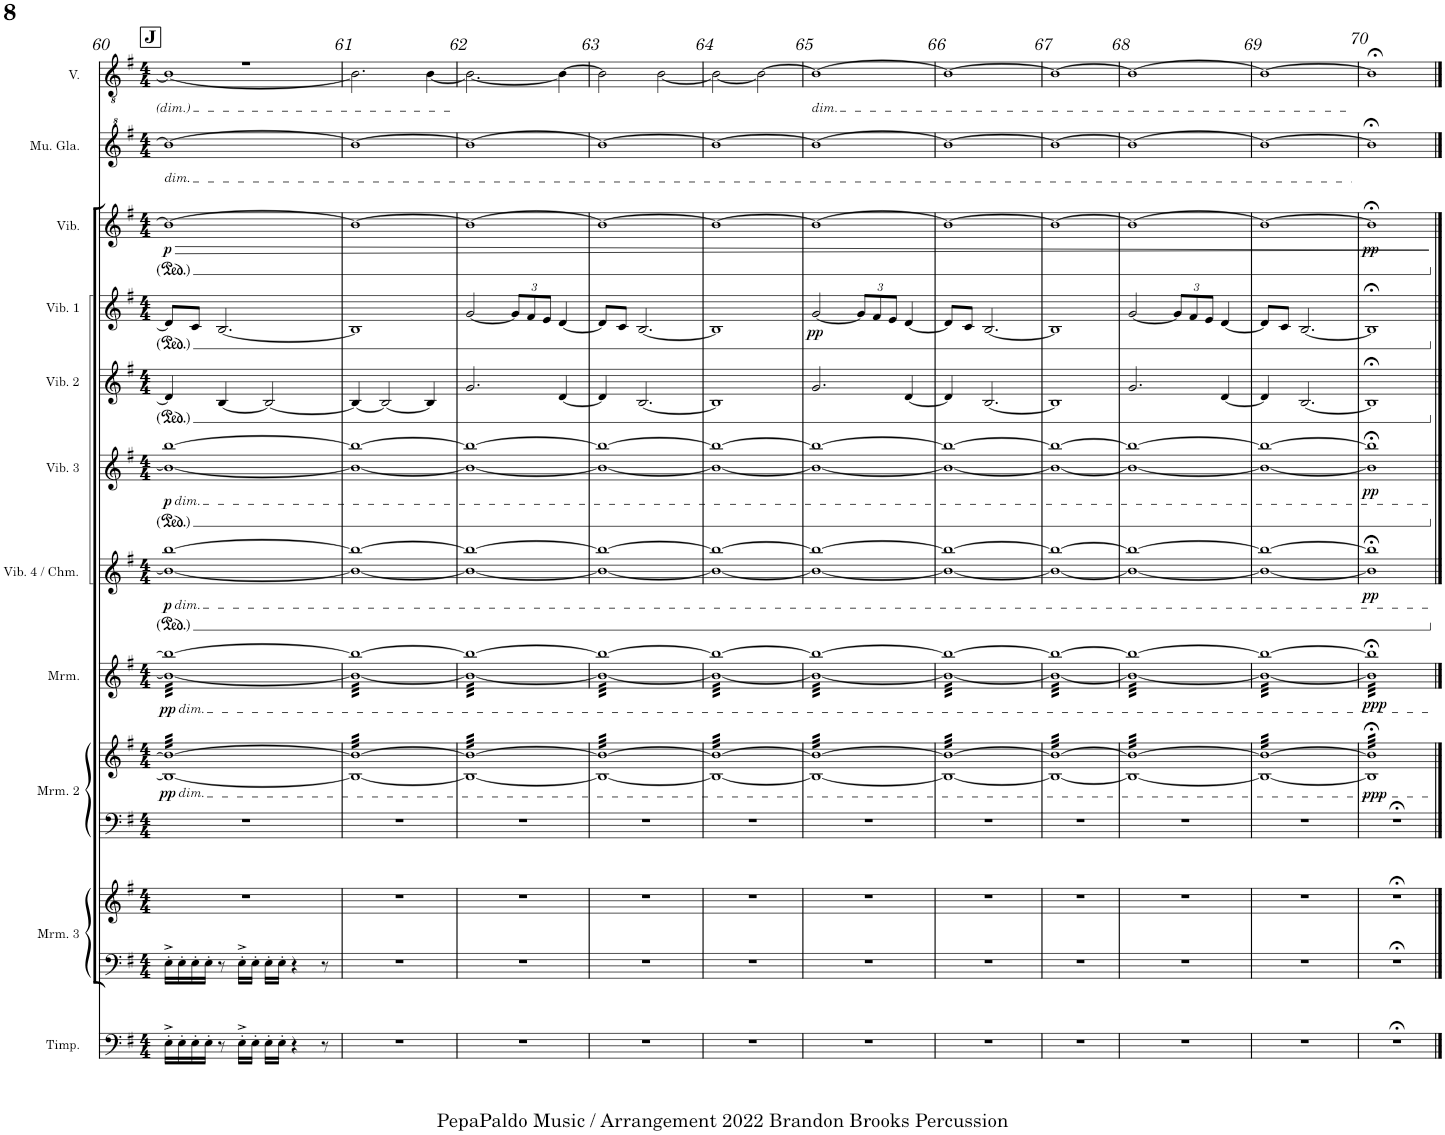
**kern	**kern	**kern	**kern	**kern	**dynam	**kern	**dynam	**kern	**dynam	**kern	**dynam	**kern	**kern	**dynam	**kern	**dynam	**kern	**kern
*part11	*part10	*part10	*part9	*part9	*part9	*part8	*part8	*part7	*part7	*part6	*part6	*part5	*part4	*part4	*part3	*part3	*part2	*part1
*staff13	*staff12	*staff11	*staff10	*staff9	*staff9/10	*staff8	*staff8	*staff7	*staff7	*staff6	*staff6	*staff5	*staff4	*staff4	*staff3	*staff3	*staff2	*staff1
*I"Timpani	*I"Marimba 3	*	*I"Marimba 2	*	*	*I"Marimba 1	*	*I"Vibraphone 4 /  Chimes	*	*I"Vibraphone 3	*	*I"Vibraphone 2	*I"Vibraphone 1	*	*I"Glock / Crot	*	*I"Musical Glasses	*I"Voice
*I'Timp.	*I'Mrm. 3	*	*I'Mrm. 2	*	*	*I'Mrm. 1	*	*I'Vibe 4 / Chm	*	*I'Vib. 3	*	*I'Vib. 2	*I'Vib. 1	*	*I'Glock / Crot	*	*I'Mu. Gla.	*I'V.
!!LO:PB:g=z
*clefF4	*clefF4	*clefG2	*clefF4	*clefG2	*	*clefG2	*	*clefG2	*	*clefG2	*	*clefG2	*clefG2	*	*clefG2	*	*clefG^2	*clefGv2
*	*	*	*	*	*	*	*	*	*	*	*	*	*	*	*Trd-14c-24	*	*	*
*k[f#]	*k[f#]	*k[f#]	*k[f#]	*k[f#]	*	*k[f#]	*	*k[f#]	*	*k[f#]	*	*k[f#]	*k[f#]	*	*k[f#]	*	*k[f#]	*k[f#]
*M4/4	*M4/4	*M4/4	*M4/4	*M4/4	*	*M4/4	*	*M4/4	*	*M4/4	*	*M4/4	*M4/4	*	*M4/4	*	*M4/4	*M4/4
!!LO:REH:place=s1:a:B:cj:fs=14:t=J
=60	=60	=60	=60	=60	=60	=60	=60	=60	=60	=60	=60	=60	=60	=60	=60	=60	=60	=60
!	!	!	!	!	!	!	!	!	!	!	!	!	!	!	!	!	!LO:TX:b:i:t=dim.	!
!	!	!	!	!	!	!	!	!	!	!LO:TX:b:i:t=dim.	!	!	!	!	!	!	!	!
!	!	!	!	!	!	!	!	!LO:TX:b:i:t=dim.	!	!	!	!	!	!	!	!	!	!
!	!	!	!	!	!	!LO:TX:b:i:t=dim.	!	!	!	!	!	!	!	!	!	!	!	!
!	!	!	!	!LO:TX:b:i:t=dim.	!	!	!	!	!	!	!	!	!	!	!	!	!	!
!	!	!	!	!	!LO:DY:b	!	!LO:DY:b	!	!LO:DY:b	!	!LO:DY:b	!	!	!	!	!LO:HP:b	!	!
*	*	*	*	*	*	*	*	*	*	*	*	*	*	*	*	*	*	*^
!	!	!	!	!	!	!	!	!	!	!	!	!	!	!	!	!LO:DY:n=1:b	!	!	!
*	*	*	*	*tremolo	*	*	*	*	*	*	*	*	*	*	*	*	*	*	*
*	*	*	*	*	*	*tremolo	*	*	*	*	*	*	*	*	*	*	*	*	*
16E'^\LL	16E'^\LL	1r	1r	32B 32bLLL	pp	32b 32bbLLL	pp	1b_ [1bb	p	1b_ [1bb	p	4d/]	8d/L]	.	1b_	> p	1bb_	1r	1B_
.	.	.	.	32B 32b	.	32b 32bb	.	.	.	.	.	.	.	.	.	.	.	.	.
16E'\	16E'\	.	.	32B 32b	.	32b 32bb	.	.	.	.	.	.	.	.	.	.	.	.	.
.	.	.	.	32B 32b	.	32b 32bb	.	.	.	.	.	.	.	.	.	.	.	.	.
16E'\	16E'\	.	.	32B 32b	.	32b 32bb	.	.	.	.	.	.	8c/J	.	.	.	.	.	.
.	.	.	.	32B 32b	.	32b 32bb	.	.	.	.	.	.	.	.	.	.	.	.	.
16E'\JJ	16E'\JJ	.	.	32B 32b	.	32b 32bb	.	.	.	.	.	.	.	.	.	.	.	.	.
.	.	.	.	32B 32b	.	32b 32bb	.	.	.	.	.	.	.	.	.	.	.	.	.
8r	8r	.	.	32B 32b	.	32b 32bb	.	.	.	.	.	[4B/	[2.B/	.	.	.	.	.	.
.	.	.	.	32B 32b	.	32b 32bb	.	.	.	.	.	.	.	.	.	.	.	.	.
.	.	.	.	32B 32b	.	32b 32bb	.	.	.	.	.	.	.	.	.	.	.	.	.
.	.	.	.	32B 32b	.	32b 32bb	.	.	.	.	.	.	.	.	.	.	.	.	.
16E'^\LL	16E'^\LL	.	.	32B 32b	.	32b 32bb	.	.	.	.	.	.	.	.	.	.	.	.	.
.	.	.	.	32B 32b	.	32b 32bb	.	.	.	.	.	.	.	.	.	.	.	.	.
16E'\JJ	16E'\JJ	.	.	32B 32b	.	32b 32bb	.	.	.	.	.	.	.	.	.	.	.	.	.
.	.	.	.	32B 32b	.	32b 32bb	.	.	.	.	.	.	.	.	.	.	.	.	.
16E'\LL	16E'\LL	.	.	32B 32b	.	32b 32bb	.	.	.	.	.	2B/_	.	.	.	.	.	.	.
.	.	.	.	32B 32b	.	32b 32bb	.	.	.	.	.	.	.	.	.	.	.	.	.
16E'\JJ	16E'\JJ	.	.	32B 32b	.	32b 32bb	.	.	.	.	.	.	.	.	.	.	.	.	.
.	.	.	.	32B 32b	.	32b 32bb	.	.	.	.	.	.	.	.	.	.	.	.	.
4r	4r	.	.	32B 32b	.	32b 32bb	.	.	.	.	.	.	.	.	.	.	.	.	.
.	.	.	.	32B 32b	.	32b 32bb	.	.	.	.	.	.	.	.	.	.	.	.	.
.	.	.	.	32B 32b	.	32b 32bb	.	.	.	.	.	.	.	.	.	.	.	.	.
.	.	.	.	32B 32b	.	32b 32bb	.	.	.	.	.	.	.	.	.	.	.	.	.
.	.	.	.	32B 32b	.	32b 32bb	.	.	.	.	.	.	.	.	.	.	.	.	.
.	.	.	.	32B 32b	.	32b 32bb	.	.	.	.	.	.	.	.	.	.	.	.	.
.	.	.	.	32B 32b	.	32b 32bb	.	.	.	.	.	.	.	.	.	.	.	.	.
.	.	.	.	32B 32b	.	32b 32bb	.	.	.	.	.	.	.	.	.	.	.	.	.
8r	8r	.	.	32B 32b	.	32b 32bb	.	.	.	.	.	.	.	.	.	.	.	.	.
.	.	.	.	32B 32b	.	32b 32bb	.	.	.	.	.	.	.	.	.	.	.	.	.
.	.	.	.	32B 32b	.	32b 32bb	.	.	.	.	.	.	.	.	.	.	.	.	.
.	.	.	.	32B 32bJJJ	.	32b 32bbJJJ	.	.	.	.	.	.	.	.	.	.	.	.	.
=61	=61	=61	=61	=61	=61	=61	=61	=61	=61	=61	=61	=61	=61	=61	=61	=61	=61	=61	=61
1r	1r	1r	1r	32B 32bLLL	.	32b 32bbLLL	.	1b_ 1bb_	.	1b_ 1bb_	.	4B/_	1B]	.	1b_	.	1bb_	2.B\]	2.ryy
.	.	.	.	32B 32b	.	32b 32bb	.	.	.	.	.	.	.	.	.	.	.	.	.
.	.	.	.	32B 32b	.	32b 32bb	.	.	.	.	.	.	.	.	.	.	.	.	.
.	.	.	.	32B 32b	.	32b 32bb	.	.	.	.	.	.	.	.	.	.	.	.	.
.	.	.	.	32B 32b	.	32b 32bb	.	.	.	.	.	.	.	.	.	.	.	.	.
.	.	.	.	32B 32b	.	32b 32bb	.	.	.	.	.	.	.	.	.	.	.	.	.
.	.	.	.	32B 32b	.	32b 32bb	.	.	.	.	.	.	.	.	.	.	.	.	.
.	.	.	.	32B 32b	.	32b 32bb	.	.	.	.	.	.	.	.	.	.	.	.	.
.	.	.	.	32B 32b	.	32b 32bb	.	.	.	.	.	2B/_	.	.	.	.	.	.	.
.	.	.	.	32B 32b	.	32b 32bb	.	.	.	.	.	.	.	.	.	.	.	.	.
.	.	.	.	32B 32b	.	32b 32bb	.	.	.	.	.	.	.	.	.	.	.	.	.
.	.	.	.	32B 32b	.	32b 32bb	.	.	.	.	.	.	.	.	.	.	.	.	.
.	.	.	.	32B 32b	.	32b 32bb	.	.	.	.	.	.	.	.	.	.	.	.	.
.	.	.	.	32B 32b	.	32b 32bb	.	.	.	.	.	.	.	.	.	.	.	.	.
.	.	.	.	32B 32b	.	32b 32bb	.	.	.	.	.	.	.	.	.	.	.	.	.
.	.	.	.	32B 32b	.	32b 32bb	.	.	.	.	.	.	.	.	.	.	.	.	.
.	.	.	.	32B 32b	.	32b 32bb	.	.	.	.	.	.	.	.	.	.	.	.	.
.	.	.	.	32B 32b	.	32b 32bb	.	.	.	.	.	.	.	.	.	.	.	.	.
.	.	.	.	32B 32b	.	32b 32bb	.	.	.	.	.	.	.	.	.	.	.	.	.
.	.	.	.	32B 32b	.	32b 32bb	.	.	.	.	.	.	.	.	.	.	.	.	.
.	.	.	.	32B 32b	.	32b 32bb	.	.	.	.	.	.	.	.	.	.	.	.	.
.	.	.	.	32B 32b	.	32b 32bb	.	.	.	.	.	.	.	.	.	.	.	.	.
.	.	.	.	32B 32b	.	32b 32bb	.	.	.	.	.	.	.	.	.	.	.	.	.
.	.	.	.	32B 32b	.	32b 32bb	.	.	.	.	.	.	.	.	.	.	.	.	.
.	.	.	.	32B 32b	.	32b 32bb	.	.	.	.	.	4B/]	.	.	.	.	.	4ryy	[4B\
.	.	.	.	32B 32b	.	32b 32bb	.	.	.	.	.	.	.	.	.	.	.	.	.
.	.	.	.	32B 32b	.	32b 32bb	.	.	.	.	.	.	.	.	.	.	.	.	.
.	.	.	.	32B 32b	.	32b 32bb	.	.	.	.	.	.	.	.	.	.	.	.	.
.	.	.	.	32B 32b	.	32b 32bb	.	.	.	.	.	.	.	.	.	.	.	.	.
.	.	.	.	32B 32b	.	32b 32bb	.	.	.	.	.	.	.	.	.	.	.	.	.
.	.	.	.	32B 32b	.	32b 32bb	.	.	.	.	.	.	.	.	.	.	.	.	.
.	.	.	.	32B 32bJJJ	.	32b 32bbJJJ	.	.	.	.	.	.	.	.	.	.	.	.	.
=62	=62	=62	=62	=62	=62	=62	=62	=62	=62	=62	=62	=62	=62	=62	=62	=62	=62	=62	=62
1r	1r	1r	1r	32B 32bLLL	.	32b 32bbLLL	.	1b_ 1bb_	.	1b_ 1bb_	.	2.g/	[2g/	.	1b_	.	1bb_	2ryy	2.B\_
.	.	.	.	32B 32b	.	32b 32bb	.	.	.	.	.	.	.	.	.	.	.	.	.
.	.	.	.	32B 32b	.	32b 32bb	.	.	.	.	.	.	.	.	.	.	.	.	.
.	.	.	.	32B 32b	.	32b 32bb	.	.	.	.	.	.	.	.	.	.	.	.	.
.	.	.	.	32B 32b	.	32b 32bb	.	.	.	.	.	.	.	.	.	.	.	.	.
.	.	.	.	32B 32b	.	32b 32bb	.	.	.	.	.	.	.	.	.	.	.	.	.
.	.	.	.	32B 32b	.	32b 32bb	.	.	.	.	.	.	.	.	.	.	.	.	.
.	.	.	.	32B 32b	.	32b 32bb	.	.	.	.	.	.	.	.	.	.	.	.	.
.	.	.	.	32B 32b	.	32b 32bb	.	.	.	.	.	.	.	.	.	.	.	.	.
.	.	.	.	32B 32b	.	32b 32bb	.	.	.	.	.	.	.	.	.	.	.	.	.
.	.	.	.	32B 32b	.	32b 32bb	.	.	.	.	.	.	.	.	.	.	.	.	.
.	.	.	.	32B 32b	.	32b 32bb	.	.	.	.	.	.	.	.	.	.	.	.	.
.	.	.	.	32B 32b	.	32b 32bb	.	.	.	.	.	.	.	.	.	.	.	.	.
.	.	.	.	32B 32b	.	32b 32bb	.	.	.	.	.	.	.	.	.	.	.	.	.
.	.	.	.	32B 32b	.	32b 32bb	.	.	.	.	.	.	.	.	.	.	.	.	.
.	.	.	.	32B 32b	.	32b 32bb	.	.	.	.	.	.	.	.	.	.	.	.	.
*	*	*	*	*	*	*	*	*	*	*	*	*	*Xbrackettup	*	*	*	*	*	*
.	.	.	.	32B 32b	.	32b 32bb	.	.	.	.	.	.	12g/L]	.	.	.	.	4ryy	.
.	.	.	.	32B 32b	.	32b 32bb	.	.	.	.	.	.	.	.	.	.	.	.	.
.	.	.	.	32B 32b	.	32b 32bb	.	.	.	.	.	.	.	.	.	.	.	.	.
.	.	.	.	.	.	.	.	.	.	.	.	.	12f#/	.	.	.	.	.	.
.	.	.	.	32B 32b	.	32b 32bb	.	.	.	.	.	.	.	.	.	.	.	.	.
.	.	.	.	32B 32b	.	32b 32bb	.	.	.	.	.	.	.	.	.	.	.	.	.
.	.	.	.	32B 32b	.	32b 32bb	.	.	.	.	.	.	.	.	.	.	.	.	.
.	.	.	.	.	.	.	.	.	.	.	.	.	12e/J	.	.	.	.	.	.
.	.	.	.	32B 32b	.	32b 32bb	.	.	.	.	.	.	.	.	.	.	.	.	.
.	.	.	.	32B 32b	.	32b 32bb	.	.	.	.	.	.	.	.	.	.	.	.	.
.	.	.	.	32B 32b	.	32b 32bb	.	.	.	.	.	[4d/	[4d/	.	.	.	.	4B\_	4ryy
.	.	.	.	32B 32b	.	32b 32bb	.	.	.	.	.	.	.	.	.	.	.	.	.
.	.	.	.	32B 32b	.	32b 32bb	.	.	.	.	.	.	.	.	.	.	.	.	.
.	.	.	.	32B 32b	.	32b 32bb	.	.	.	.	.	.	.	.	.	.	.	.	.
.	.	.	.	32B 32b	.	32b 32bb	.	.	.	.	.	.	.	.	.	.	.	.	.
.	.	.	.	32B 32b	.	32b 32bb	.	.	.	.	.	.	.	.	.	.	.	.	.
.	.	.	.	32B 32b	.	32b 32bb	.	.	.	.	.	.	.	.	.	.	.	.	.
.	.	.	.	32B 32bJJJ	.	32b 32bbJJJ	.	.	.	.	.	.	.	.	.	.	.	.	.
=63	=63	=63	=63	=63	=63	=63	=63	=63	=63	=63	=63	=63	=63	=63	=63	=63	=63	=63	=63
1r	1r	1r	1r	32B 32bLLL	.	32b 32bbLLL	.	1b_ 1bb_	.	1b_ 1bb_	.	4d/]	8d/L]	.	1b_	.	1bb_	2B\]	2ryy
.	.	.	.	32B 32b	.	32b 32bb	.	.	.	.	.	.	.	.	.	.	.	.	.
.	.	.	.	32B 32b	.	32b 32bb	.	.	.	.	.	.	.	.	.	.	.	.	.
.	.	.	.	32B 32b	.	32b 32bb	.	.	.	.	.	.	.	.	.	.	.	.	.
.	.	.	.	32B 32b	.	32b 32bb	.	.	.	.	.	.	8c/J	.	.	.	.	.	.
.	.	.	.	32B 32b	.	32b 32bb	.	.	.	.	.	.	.	.	.	.	.	.	.
.	.	.	.	32B 32b	.	32b 32bb	.	.	.	.	.	.	.	.	.	.	.	.	.
.	.	.	.	32B 32b	.	32b 32bb	.	.	.	.	.	.	.	.	.	.	.	.	.
.	.	.	.	32B 32b	.	32b 32bb	.	.	.	.	.	[2.B/	[2.B/	.	.	.	.	.	.
.	.	.	.	32B 32b	.	32b 32bb	.	.	.	.	.	.	.	.	.	.	.	.	.
.	.	.	.	32B 32b	.	32b 32bb	.	.	.	.	.	.	.	.	.	.	.	.	.
.	.	.	.	32B 32b	.	32b 32bb	.	.	.	.	.	.	.	.	.	.	.	.	.
.	.	.	.	32B 32b	.	32b 32bb	.	.	.	.	.	.	.	.	.	.	.	.	.
.	.	.	.	32B 32b	.	32b 32bb	.	.	.	.	.	.	.	.	.	.	.	.	.
.	.	.	.	32B 32b	.	32b 32bb	.	.	.	.	.	.	.	.	.	.	.	.	.
.	.	.	.	32B 32b	.	32b 32bb	.	.	.	.	.	.	.	.	.	.	.	.	.
.	.	.	.	32B 32b	.	32b 32bb	.	.	.	.	.	.	.	.	.	.	.	2ryy	[2B\
.	.	.	.	32B 32b	.	32b 32bb	.	.	.	.	.	.	.	.	.	.	.	.	.
.	.	.	.	32B 32b	.	32b 32bb	.	.	.	.	.	.	.	.	.	.	.	.	.
.	.	.	.	32B 32b	.	32b 32bb	.	.	.	.	.	.	.	.	.	.	.	.	.
.	.	.	.	32B 32b	.	32b 32bb	.	.	.	.	.	.	.	.	.	.	.	.	.
.	.	.	.	32B 32b	.	32b 32bb	.	.	.	.	.	.	.	.	.	.	.	.	.
.	.	.	.	32B 32b	.	32b 32bb	.	.	.	.	.	.	.	.	.	.	.	.	.
.	.	.	.	32B 32b	.	32b 32bb	.	.	.	.	.	.	.	.	.	.	.	.	.
.	.	.	.	32B 32b	.	32b 32bb	.	.	.	.	.	.	.	.	.	.	.	.	.
.	.	.	.	32B 32b	.	32b 32bb	.	.	.	.	.	.	.	.	.	.	.	.	.
.	.	.	.	32B 32b	.	32b 32bb	.	.	.	.	.	.	.	.	.	.	.	.	.
.	.	.	.	32B 32b	.	32b 32bb	.	.	.	.	.	.	.	.	.	.	.	.	.
.	.	.	.	32B 32b	.	32b 32bb	.	.	.	.	.	.	.	.	.	.	.	.	.
.	.	.	.	32B 32b	.	32b 32bb	.	.	.	.	.	.	.	.	.	.	.	.	.
.	.	.	.	32B 32b	.	32b 32bb	.	.	.	.	.	.	.	.	.	.	.	.	.
.	.	.	.	32B 32bJJJ	.	32b 32bbJJJ	.	.	.	.	.	.	.	.	.	.	.	.	.
=64	=64	=64	=64	=64	=64	=64	=64	=64	=64	=64	=64	=64	=64	=64	=64	=64	=64	=64	=64
1r	1r	1r	1r	32B 32bLLL	.	32b 32bbLLL	.	1b_ 1bb_	.	1b_ 1bb_	.	1B]	1B]	.	1b_	.	1bb_	2ryy	2B\_
.	.	.	.	32B 32b	.	32b 32bb	.	.	.	.	.	.	.	.	.	.	.	.	.
.	.	.	.	32B 32b	.	32b 32bb	.	.	.	.	.	.	.	.	.	.	.	.	.
.	.	.	.	32B 32b	.	32b 32bb	.	.	.	.	.	.	.	.	.	.	.	.	.
.	.	.	.	32B 32b	.	32b 32bb	.	.	.	.	.	.	.	.	.	.	.	.	.
.	.	.	.	32B 32b	.	32b 32bb	.	.	.	.	.	.	.	.	.	.	.	.	.
.	.	.	.	32B 32b	.	32b 32bb	.	.	.	.	.	.	.	.	.	.	.	.	.
.	.	.	.	32B 32b	.	32b 32bb	.	.	.	.	.	.	.	.	.	.	.	.	.
.	.	.	.	32B 32b	.	32b 32bb	.	.	.	.	.	.	.	.	.	.	.	.	.
.	.	.	.	32B 32b	.	32b 32bb	.	.	.	.	.	.	.	.	.	.	.	.	.
.	.	.	.	32B 32b	.	32b 32bb	.	.	.	.	.	.	.	.	.	.	.	.	.
.	.	.	.	32B 32b	.	32b 32bb	.	.	.	.	.	.	.	.	.	.	.	.	.
.	.	.	.	32B 32b	.	32b 32bb	.	.	.	.	.	.	.	.	.	.	.	.	.
.	.	.	.	32B 32b	.	32b 32bb	.	.	.	.	.	.	.	.	.	.	.	.	.
.	.	.	.	32B 32b	.	32b 32bb	.	.	.	.	.	.	.	.	.	.	.	.	.
.	.	.	.	32B 32b	.	32b 32bb	.	.	.	.	.	.	.	.	.	.	.	.	.
.	.	.	.	32B 32b	.	32b 32bb	.	.	.	.	.	.	.	.	.	.	.	2B\_	2ryy
.	.	.	.	32B 32b	.	32b 32bb	.	.	.	.	.	.	.	.	.	.	.	.	.
.	.	.	.	32B 32b	.	32b 32bb	.	.	.	.	.	.	.	.	.	.	.	.	.
.	.	.	.	32B 32b	.	32b 32bb	.	.	.	.	.	.	.	.	.	.	.	.	.
.	.	.	.	32B 32b	.	32b 32bb	.	.	.	.	.	.	.	.	.	.	.	.	.
.	.	.	.	32B 32b	.	32b 32bb	.	.	.	.	.	.	.	.	.	.	.	.	.
.	.	.	.	32B 32b	.	32b 32bb	.	.	.	.	.	.	.	.	.	.	.	.	.
.	.	.	.	32B 32b	.	32b 32bb	.	.	.	.	.	.	.	.	.	.	.	.	.
.	.	.	.	32B 32b	.	32b 32bb	.	.	.	.	.	.	.	.	.	.	.	.	.
.	.	.	.	32B 32b	.	32b 32bb	.	.	.	.	.	.	.	.	.	.	.	.	.
.	.	.	.	32B 32b	.	32b 32bb	.	.	.	.	.	.	.	.	.	.	.	.	.
.	.	.	.	32B 32b	.	32b 32bb	.	.	.	.	.	.	.	.	.	.	.	.	.
.	.	.	.	32B 32b	.	32b 32bb	.	.	.	.	.	.	.	.	.	.	.	.	.
.	.	.	.	32B 32b	.	32b 32bb	.	.	.	.	.	.	.	.	.	.	.	.	.
.	.	.	.	32B 32b	.	32b 32bb	.	.	.	.	.	.	.	.	.	.	.	.	.
.	.	.	.	32B 32bJJJ	.	32b 32bbJJJ	.	.	.	.	.	.	.	.	.	.	.	.	.
=65	=65	=65	=65	=65	=65	=65	=65	=65	=65	=65	=65	=65	=65	=65	=65	=65	=65	=65	=65
!	!	!	!	!	!	!	!	!	!	!	!	!	!	!	!	!	!	!LO:TX:b:i:t=dim.	!
!	!	!	!	!	!	!	!	!	!	!	!	!	!	!LO:DY:b	!	!	!	!	!
*	*	*	*	*	*	*	*	*	*	*	*	*	*	*	*	*	*	*v	*v
1r	1r	1r	1r	32B 32bLLL	.	32b 32bbLLL	.	1b_ 1bb_	.	1b_ 1bb_	.	2.g/	[2g/	pp	1b_	.	1bb_	1B_
.	.	.	.	32B 32b	.	32b 32bb	.	.	.	.	.	.	.	.	.	.	.	.
.	.	.	.	32B 32b	.	32b 32bb	.	.	.	.	.	.	.	.	.	.	.	.
.	.	.	.	32B 32b	.	32b 32bb	.	.	.	.	.	.	.	.	.	.	.	.
.	.	.	.	32B 32b	.	32b 32bb	.	.	.	.	.	.	.	.	.	.	.	.
.	.	.	.	32B 32b	.	32b 32bb	.	.	.	.	.	.	.	.	.	.	.	.
.	.	.	.	32B 32b	.	32b 32bb	.	.	.	.	.	.	.	.	.	.	.	.
.	.	.	.	32B 32b	.	32b 32bb	.	.	.	.	.	.	.	.	.	.	.	.
.	.	.	.	32B 32b	.	32b 32bb	.	.	.	.	.	.	.	.	.	.	.	.
.	.	.	.	32B 32b	.	32b 32bb	.	.	.	.	.	.	.	.	.	.	.	.
.	.	.	.	32B 32b	.	32b 32bb	.	.	.	.	.	.	.	.	.	.	.	.
.	.	.	.	32B 32b	.	32b 32bb	.	.	.	.	.	.	.	.	.	.	.	.
.	.	.	.	32B 32b	.	32b 32bb	.	.	.	.	.	.	.	.	.	.	.	.
.	.	.	.	32B 32b	.	32b 32bb	.	.	.	.	.	.	.	.	.	.	.	.
.	.	.	.	32B 32b	.	32b 32bb	.	.	.	.	.	.	.	.	.	.	.	.
.	.	.	.	32B 32b	.	32b 32bb	.	.	.	.	.	.	.	.	.	.	.	.
.	.	.	.	32B 32b	.	32b 32bb	.	.	.	.	.	.	12g/L]	.	.	.	.	.
.	.	.	.	32B 32b	.	32b 32bb	.	.	.	.	.	.	.	.	.	.	.	.
.	.	.	.	32B 32b	.	32b 32bb	.	.	.	.	.	.	.	.	.	.	.	.
.	.	.	.	.	.	.	.	.	.	.	.	.	12f#/	.	.	.	.	.
.	.	.	.	32B 32b	.	32b 32bb	.	.	.	.	.	.	.	.	.	.	.	.
.	.	.	.	32B 32b	.	32b 32bb	.	.	.	.	.	.	.	.	.	.	.	.
.	.	.	.	32B 32b	.	32b 32bb	.	.	.	.	.	.	.	.	.	.	.	.
.	.	.	.	.	.	.	.	.	.	.	.	.	12e/J	.	.	.	.	.
.	.	.	.	32B 32b	.	32b 32bb	.	.	.	.	.	.	.	.	.	.	.	.
.	.	.	.	32B 32b	.	32b 32bb	.	.	.	.	.	.	.	.	.	.	.	.
.	.	.	.	32B 32b	.	32b 32bb	.	.	.	.	.	[4d/	[4d/	.	.	.	.	.
.	.	.	.	32B 32b	.	32b 32bb	.	.	.	.	.	.	.	.	.	.	.	.
.	.	.	.	32B 32b	.	32b 32bb	.	.	.	.	.	.	.	.	.	.	.	.
.	.	.	.	32B 32b	.	32b 32bb	.	.	.	.	.	.	.	.	.	.	.	.
.	.	.	.	32B 32b	.	32b 32bb	.	.	.	.	.	.	.	.	.	.	.	.
.	.	.	.	32B 32b	.	32b 32bb	.	.	.	.	.	.	.	.	.	.	.	.
.	.	.	.	32B 32b	.	32b 32bb	.	.	.	.	.	.	.	.	.	.	.	.
.	.	.	.	32B 32bJJJ	.	32b 32bbJJJ	.	.	.	.	.	.	.	.	.	.	.	.
=66	=66	=66	=66	=66	=66	=66	=66	=66	=66	=66	=66	=66	=66	=66	=66	=66	=66	=66
1r	1r	1r	1r	32B 32bLLL	.	32b 32bbLLL	.	1b_ 1bb_	.	1b_ 1bb_	.	4d/]	8d/L]	.	1b_	.	1bb_	1B_
.	.	.	.	32B 32b	.	32b 32bb	.	.	.	.	.	.	.	.	.	.	.	.
.	.	.	.	32B 32b	.	32b 32bb	.	.	.	.	.	.	.	.	.	.	.	.
.	.	.	.	32B 32b	.	32b 32bb	.	.	.	.	.	.	.	.	.	.	.	.
.	.	.	.	32B 32b	.	32b 32bb	.	.	.	.	.	.	8c/J	.	.	.	.	.
.	.	.	.	32B 32b	.	32b 32bb	.	.	.	.	.	.	.	.	.	.	.	.
.	.	.	.	32B 32b	.	32b 32bb	.	.	.	.	.	.	.	.	.	.	.	.
.	.	.	.	32B 32b	.	32b 32bb	.	.	.	.	.	.	.	.	.	.	.	.
.	.	.	.	32B 32b	.	32b 32bb	.	.	.	.	.	[2.B/	[2.B/	.	.	.	.	.
.	.	.	.	32B 32b	.	32b 32bb	.	.	.	.	.	.	.	.	.	.	.	.
.	.	.	.	32B 32b	.	32b 32bb	.	.	.	.	.	.	.	.	.	.	.	.
.	.	.	.	32B 32b	.	32b 32bb	.	.	.	.	.	.	.	.	.	.	.	.
.	.	.	.	32B 32b	.	32b 32bb	.	.	.	.	.	.	.	.	.	.	.	.
.	.	.	.	32B 32b	.	32b 32bb	.	.	.	.	.	.	.	.	.	.	.	.
.	.	.	.	32B 32b	.	32b 32bb	.	.	.	.	.	.	.	.	.	.	.	.
.	.	.	.	32B 32b	.	32b 32bb	.	.	.	.	.	.	.	.	.	.	.	.
.	.	.	.	32B 32b	.	32b 32bb	.	.	.	.	.	.	.	.	.	.	.	.
.	.	.	.	32B 32b	.	32b 32bb	.	.	.	.	.	.	.	.	.	.	.	.
.	.	.	.	32B 32b	.	32b 32bb	.	.	.	.	.	.	.	.	.	.	.	.
.	.	.	.	32B 32b	.	32b 32bb	.	.	.	.	.	.	.	.	.	.	.	.
.	.	.	.	32B 32b	.	32b 32bb	.	.	.	.	.	.	.	.	.	.	.	.
.	.	.	.	32B 32b	.	32b 32bb	.	.	.	.	.	.	.	.	.	.	.	.
.	.	.	.	32B 32b	.	32b 32bb	.	.	.	.	.	.	.	.	.	.	.	.
.	.	.	.	32B 32b	.	32b 32bb	.	.	.	.	.	.	.	.	.	.	.	.
.	.	.	.	32B 32b	.	32b 32bb	.	.	.	.	.	.	.	.	.	.	.	.
.	.	.	.	32B 32b	.	32b 32bb	.	.	.	.	.	.	.	.	.	.	.	.
.	.	.	.	32B 32b	.	32b 32bb	.	.	.	.	.	.	.	.	.	.	.	.
.	.	.	.	32B 32b	.	32b 32bb	.	.	.	.	.	.	.	.	.	.	.	.
.	.	.	.	32B 32b	.	32b 32bb	.	.	.	.	.	.	.	.	.	.	.	.
.	.	.	.	32B 32b	.	32b 32bb	.	.	.	.	.	.	.	.	.	.	.	.
.	.	.	.	32B 32b	.	32b 32bb	.	.	.	.	.	.	.	.	.	.	.	.
.	.	.	.	32B 32bJJJ	.	32b 32bbJJJ	.	.	.	.	.	.	.	.	.	.	.	.
=67	=67	=67	=67	=67	=67	=67	=67	=67	=67	=67	=67	=67	=67	=67	=67	=67	=67	=67
1r	1r	1r	1r	32B 32bLLL	.	32b 32bbLLL	.	1b_ 1bb_	.	1b_ 1bb_	.	1B]	1B]	.	1b_	.	1bb_	1B_
.	.	.	.	32B 32b	.	32b 32bb	.	.	.	.	.	.	.	.	.	.	.	.
.	.	.	.	32B 32b	.	32b 32bb	.	.	.	.	.	.	.	.	.	.	.	.
.	.	.	.	32B 32b	.	32b 32bb	.	.	.	.	.	.	.	.	.	.	.	.
.	.	.	.	32B 32b	.	32b 32bb	.	.	.	.	.	.	.	.	.	.	.	.
.	.	.	.	32B 32b	.	32b 32bb	.	.	.	.	.	.	.	.	.	.	.	.
.	.	.	.	32B 32b	.	32b 32bb	.	.	.	.	.	.	.	.	.	.	.	.
.	.	.	.	32B 32b	.	32b 32bb	.	.	.	.	.	.	.	.	.	.	.	.
.	.	.	.	32B 32b	.	32b 32bb	.	.	.	.	.	.	.	.	.	.	.	.
.	.	.	.	32B 32b	.	32b 32bb	.	.	.	.	.	.	.	.	.	.	.	.
.	.	.	.	32B 32b	.	32b 32bb	.	.	.	.	.	.	.	.	.	.	.	.
.	.	.	.	32B 32b	.	32b 32bb	.	.	.	.	.	.	.	.	.	.	.	.
.	.	.	.	32B 32b	.	32b 32bb	.	.	.	.	.	.	.	.	.	.	.	.
.	.	.	.	32B 32b	.	32b 32bb	.	.	.	.	.	.	.	.	.	.	.	.
.	.	.	.	32B 32b	.	32b 32bb	.	.	.	.	.	.	.	.	.	.	.	.
.	.	.	.	32B 32b	.	32b 32bb	.	.	.	.	.	.	.	.	.	.	.	.
.	.	.	.	32B 32b	.	32b 32bb	.	.	.	.	.	.	.	.	.	.	.	.
.	.	.	.	32B 32b	.	32b 32bb	.	.	.	.	.	.	.	.	.	.	.	.
.	.	.	.	32B 32b	.	32b 32bb	.	.	.	.	.	.	.	.	.	.	.	.
.	.	.	.	32B 32b	.	32b 32bb	.	.	.	.	.	.	.	.	.	.	.	.
.	.	.	.	32B 32b	.	32b 32bb	.	.	.	.	.	.	.	.	.	.	.	.
.	.	.	.	32B 32b	.	32b 32bb	.	.	.	.	.	.	.	.	.	.	.	.
.	.	.	.	32B 32b	.	32b 32bb	.	.	.	.	.	.	.	.	.	.	.	.
.	.	.	.	32B 32b	.	32b 32bb	.	.	.	.	.	.	.	.	.	.	.	.
.	.	.	.	32B 32b	.	32b 32bb	.	.	.	.	.	.	.	.	.	.	.	.
.	.	.	.	32B 32b	.	32b 32bb	.	.	.	.	.	.	.	.	.	.	.	.
.	.	.	.	32B 32b	.	32b 32bb	.	.	.	.	.	.	.	.	.	.	.	.
.	.	.	.	32B 32b	.	32b 32bb	.	.	.	.	.	.	.	.	.	.	.	.
.	.	.	.	32B 32b	.	32b 32bb	.	.	.	.	.	.	.	.	.	.	.	.
.	.	.	.	32B 32b	.	32b 32bb	.	.	.	.	.	.	.	.	.	.	.	.
.	.	.	.	32B 32b	.	32b 32bb	.	.	.	.	.	.	.	.	.	.	.	.
.	.	.	.	32B 32bJJJ	.	32b 32bbJJJ	.	.	.	.	.	.	.	.	.	.	.	.
=68	=68	=68	=68	=68	=68	=68	=68	=68	=68	=68	=68	=68	=68	=68	=68	=68	=68	=68
1r	1r	1r	1r	32B 32bLLL	.	32b 32bbLLL	.	1b_ 1bb_	.	1b_ 1bb_	.	2.g/	[2g/	.	1b_	.	1bb_	1B_
.	.	.	.	32B 32b	.	32b 32bb	.	.	.	.	.	.	.	.	.	.	.	.
.	.	.	.	32B 32b	.	32b 32bb	.	.	.	.	.	.	.	.	.	.	.	.
.	.	.	.	32B 32b	.	32b 32bb	.	.	.	.	.	.	.	.	.	.	.	.
.	.	.	.	32B 32b	.	32b 32bb	.	.	.	.	.	.	.	.	.	.	.	.
.	.	.	.	32B 32b	.	32b 32bb	.	.	.	.	.	.	.	.	.	.	.	.
.	.	.	.	32B 32b	.	32b 32bb	.	.	.	.	.	.	.	.	.	.	.	.
.	.	.	.	32B 32b	.	32b 32bb	.	.	.	.	.	.	.	.	.	.	.	.
.	.	.	.	32B 32b	.	32b 32bb	.	.	.	.	.	.	.	.	.	.	.	.
.	.	.	.	32B 32b	.	32b 32bb	.	.	.	.	.	.	.	.	.	.	.	.
.	.	.	.	32B 32b	.	32b 32bb	.	.	.	.	.	.	.	.	.	.	.	.
.	.	.	.	32B 32b	.	32b 32bb	.	.	.	.	.	.	.	.	.	.	.	.
.	.	.	.	32B 32b	.	32b 32bb	.	.	.	.	.	.	.	.	.	.	.	.
.	.	.	.	32B 32b	.	32b 32bb	.	.	.	.	.	.	.	.	.	.	.	.
.	.	.	.	32B 32b	.	32b 32bb	.	.	.	.	.	.	.	.	.	.	.	.
.	.	.	.	32B 32b	.	32b 32bb	.	.	.	.	.	.	.	.	.	.	.	.
.	.	.	.	32B 32b	.	32b 32bb	.	.	.	.	.	.	12g/L]	.	.	.	.	.
.	.	.	.	32B 32b	.	32b 32bb	.	.	.	.	.	.	.	.	.	.	.	.
.	.	.	.	32B 32b	.	32b 32bb	.	.	.	.	.	.	.	.	.	.	.	.
.	.	.	.	.	.	.	.	.	.	.	.	.	12f#/	.	.	.	.	.
.	.	.	.	32B 32b	.	32b 32bb	.	.	.	.	.	.	.	.	.	.	.	.
.	.	.	.	32B 32b	.	32b 32bb	.	.	.	.	.	.	.	.	.	.	.	.
.	.	.	.	32B 32b	.	32b 32bb	.	.	.	.	.	.	.	.	.	.	.	.
.	.	.	.	.	.	.	.	.	.	.	.	.	12e/J	.	.	.	.	.
.	.	.	.	32B 32b	.	32b 32bb	.	.	.	.	.	.	.	.	.	.	.	.
.	.	.	.	32B 32b	.	32b 32bb	.	.	.	.	.	.	.	.	.	.	.	.
.	.	.	.	32B 32b	.	32b 32bb	.	.	.	.	.	[4d/	[4d/	.	.	.	.	.
.	.	.	.	32B 32b	.	32b 32bb	.	.	.	.	.	.	.	.	.	.	.	.
.	.	.	.	32B 32b	.	32b 32bb	.	.	.	.	.	.	.	.	.	.	.	.
.	.	.	.	32B 32b	.	32b 32bb	.	.	.	.	.	.	.	.	.	.	.	.
.	.	.	.	32B 32b	.	32b 32bb	.	.	.	.	.	.	.	.	.	.	.	.
.	.	.	.	32B 32b	.	32b 32bb	.	.	.	.	.	.	.	.	.	.	.	.
.	.	.	.	32B 32b	.	32b 32bb	.	.	.	.	.	.	.	.	.	.	.	.
.	.	.	.	32B 32bJJJ	.	32b 32bbJJJ	.	.	.	.	.	.	.	.	.	.	.	.
=69	=69	=69	=69	=69	=69	=69	=69	=69	=69	=69	=69	=69	=69	=69	=69	=69	=69	=69
1r	1r	1r	1r	32B 32bLLL	.	32b 32bbLLL	.	1b_ 1bb_	.	1b_ 1bb_	.	4d/]	8d/L]	.	1b_	.	1bb_	1B_
.	.	.	.	32B 32b	.	32b 32bb	.	.	.	.	.	.	.	.	.	.	.	.
.	.	.	.	32B 32b	.	32b 32bb	.	.	.	.	.	.	.	.	.	.	.	.
.	.	.	.	32B 32b	.	32b 32bb	.	.	.	.	.	.	.	.	.	.	.	.
.	.	.	.	32B 32b	.	32b 32bb	.	.	.	.	.	.	8c/J	.	.	.	.	.
.	.	.	.	32B 32b	.	32b 32bb	.	.	.	.	.	.	.	.	.	.	.	.
.	.	.	.	32B 32b	.	32b 32bb	.	.	.	.	.	.	.	.	.	.	.	.
.	.	.	.	32B 32b	.	32b 32bb	.	.	.	.	.	.	.	.	.	.	.	.
.	.	.	.	32B 32b	.	32b 32bb	.	.	.	.	.	[2.B/	[2.B/	.	.	.	.	.
.	.	.	.	32B 32b	.	32b 32bb	.	.	.	.	.	.	.	.	.	.	.	.
.	.	.	.	32B 32b	.	32b 32bb	.	.	.	.	.	.	.	.	.	.	.	.
.	.	.	.	32B 32b	.	32b 32bb	.	.	.	.	.	.	.	.	.	.	.	.
.	.	.	.	32B 32b	.	32b 32bb	.	.	.	.	.	.	.	.	.	.	.	.
.	.	.	.	32B 32b	.	32b 32bb	.	.	.	.	.	.	.	.	.	.	.	.
.	.	.	.	32B 32b	.	32b 32bb	.	.	.	.	.	.	.	.	.	.	.	.
.	.	.	.	32B 32b	.	32b 32bb	.	.	.	.	.	.	.	.	.	.	.	.
.	.	.	.	32B 32b	.	32b 32bb	.	.	.	.	.	.	.	.	.	.	.	.
.	.	.	.	32B 32b	.	32b 32bb	.	.	.	.	.	.	.	.	.	.	.	.
.	.	.	.	32B 32b	.	32b 32bb	.	.	.	.	.	.	.	.	.	.	.	.
.	.	.	.	32B 32b	.	32b 32bb	.	.	.	.	.	.	.	.	.	.	.	.
.	.	.	.	32B 32b	.	32b 32bb	.	.	.	.	.	.	.	.	.	.	.	.
.	.	.	.	32B 32b	.	32b 32bb	.	.	.	.	.	.	.	.	.	.	.	.
.	.	.	.	32B 32b	.	32b 32bb	.	.	.	.	.	.	.	.	.	.	.	.
.	.	.	.	32B 32b	.	32b 32bb	.	.	.	.	.	.	.	.	.	.	.	.
.	.	.	.	32B 32b	.	32b 32bb	.	.	.	.	.	.	.	.	.	.	.	.
.	.	.	.	32B 32b	.	32b 32bb	.	.	.	.	.	.	.	.	.	.	.	.
.	.	.	.	32B 32b	.	32b 32bb	.	.	.	.	.	.	.	.	.	.	.	.
.	.	.	.	32B 32b	.	32b 32bb	.	.	.	.	.	.	.	.	.	.	.	.
.	.	.	.	32B 32b	.	32b 32bb	.	.	.	.	.	.	.	.	.	.	.	.
.	.	.	.	32B 32b	.	32b 32bb	.	.	.	.	.	.	.	.	.	.	.	.
.	.	.	.	32B 32b	.	32b 32bb	.	.	.	.	.	.	.	.	.	.	.	.
.	.	.	.	32B 32bJJJ	.	32b 32bbJJJ	.	.	.	.	.	.	.	.	.	.	.	.
=70	=70	=70	=70	=70	=70	=70	=70	=70	=70	=70	=70	=70	=70	=70	=70	=70	=70	=70
!	!	!	!	!	!LO:DY:b	!	!LO:DY:b	!	!LO:DY:b	!	!LO:DY:b	!	!	!	!	!LO:DY:b	!	!
1r;<	1r;<	1r;<	1r;<	32B];< 32b];<LLL	ppp	32b];< 32bb];<LLL	ppp	1b];< 1bb];<	pp	1b];< 1bb];<	pp	1B;<]	1B;<]	.	1b;<]	pp	1bb;<]	1B;<]
.	.	.	.	32B;< 32b;<	.	32b;< 32bb;<	.	.	.	.	.	.	.	.	.	.	.	.
.	.	.	.	32B;< 32b;<	.	32b;< 32bb;<	.	.	.	.	.	.	.	.	.	.	.	.
.	.	.	.	32B;< 32b;<	.	32b;< 32bb;<	.	.	.	.	.	.	.	.	.	.	.	.
.	.	.	.	32B;< 32b;<	.	32b;< 32bb;<	.	.	.	.	.	.	.	.	.	.	.	.
.	.	.	.	32B;< 32b;<	.	32b;< 32bb;<	.	.	.	.	.	.	.	.	.	.	.	.
.	.	.	.	32B;< 32b;<	.	32b;< 32bb;<	.	.	.	.	.	.	.	.	.	.	.	.
.	.	.	.	32B;< 32b;<	.	32b;< 32bb;<	.	.	.	.	.	.	.	.	.	.	.	.
.	.	.	.	32B;< 32b;<	.	32b;< 32bb;<	.	.	.	.	.	.	.	.	.	.	.	.
.	.	.	.	32B;< 32b;<	.	32b;< 32bb;<	.	.	.	.	.	.	.	.	.	.	.	.
.	.	.	.	32B;< 32b;<	.	32b;< 32bb;<	.	.	.	.	.	.	.	.	.	.	.	.
.	.	.	.	32B;< 32b;<	.	32b;< 32bb;<	.	.	.	.	.	.	.	.	.	.	.	.
.	.	.	.	32B;< 32b;<	.	32b;< 32bb;<	.	.	.	.	.	.	.	.	.	.	.	.
.	.	.	.	32B;< 32b;<	.	32b;< 32bb;<	.	.	.	.	.	.	.	.	.	.	.	.
.	.	.	.	32B;< 32b;<	.	32b;< 32bb;<	.	.	.	.	.	.	.	.	.	.	.	.
.	.	.	.	32B;< 32b;<	.	32b;< 32bb;<	.	.	.	.	.	.	.	.	.	.	.	.
.	.	.	.	32B;< 32b;<	.	32b;< 32bb;<	.	.	.	.	.	.	.	.	.	.	.	.
.	.	.	.	32B;< 32b;<	.	32b;< 32bb;<	.	.	.	.	.	.	.	.	.	.	.	.
.	.	.	.	32B;< 32b;<	.	32b;< 32bb;<	.	.	.	.	.	.	.	.	.	.	.	.
.	.	.	.	32B;< 32b;<	.	32b;< 32bb;<	.	.	.	.	.	.	.	.	.	.	.	.
.	.	.	.	32B;< 32b;<	.	32b;< 32bb;<	.	.	.	.	.	.	.	.	.	.	.	.
.	.	.	.	32B;< 32b;<	.	32b;< 32bb;<	.	.	.	.	.	.	.	.	.	.	.	.
.	.	.	.	32B;< 32b;<	.	32b;< 32bb;<	.	.	.	.	.	.	.	.	.	.	.	.
.	.	.	.	32B;< 32b;<	.	32b;< 32bb;<	.	.	.	.	.	.	.	.	.	.	.	.
.	.	.	.	32B;< 32b;<	.	32b;< 32bb;<	.	.	.	.	.	.	.	.	.	.	.	.
.	.	.	.	32B;< 32b;<	.	32b;< 32bb;<	.	.	.	.	.	.	.	.	.	.	.	.
.	.	.	.	32B;< 32b;<	.	32b;< 32bb;<	.	.	.	.	.	.	.	.	.	.	.	.
.	.	.	.	32B;< 32b;<	.	32b;< 32bb;<	.	.	.	.	.	.	.	.	.	.	.	.
.	.	.	.	32B;< 32b;<	.	32b;< 32bb;<	.	.	.	.	.	.	.	.	.	.	.	.
.	.	.	.	32B;< 32b;<	.	32b;< 32bb;<	.	.	.	.	.	.	.	.	.	.	.	.
.	.	.	.	32B;< 32b;<	.	32b;< 32bb;<	.	.	.	.	.	.	.	.	.	.	.	.
.	.	.	.	32B;< 32b;<JJJ	.	32b;< 32bb;<JJJ	.	.	.	.	.	.	.	.	.	.	.	.
*	*	*	*	*	*	*Xtremolo	*	*	*	*	*	*	*	*	*	*	*	*
*	*	*	*	*Xtremolo	*	*	*	*	*	*	*	*	*	*	*	*	*	*
.	.	.	.	.	.	.	.	.	.	.	.	.	.	.	.	]	.	.
==	==	==	==	==	==	==	==	==	==	==	==	==	==	==	==	==	==	==
*-	*-	*-	*-	*-	*-	*-	*-	*-	*-	*-	*-	*-	*-	*-	*-	*-	*-	*-
